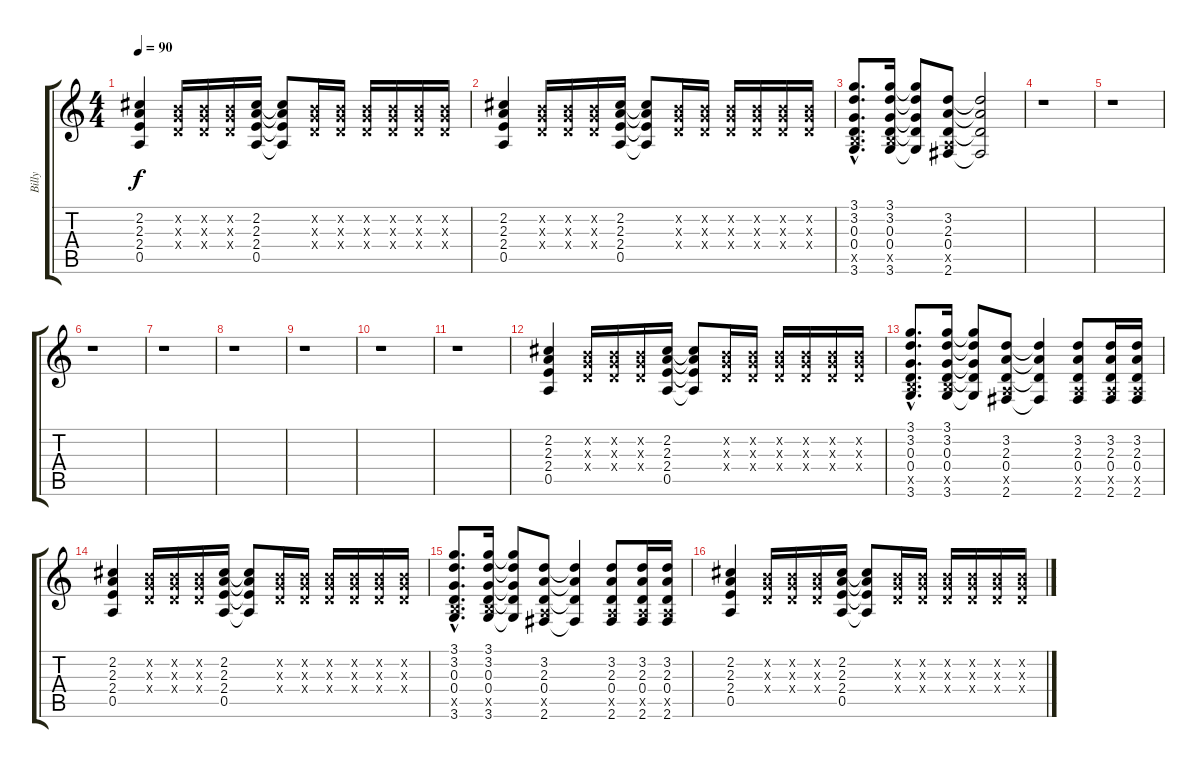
\track ("Billy" "Billy") {instrument distortionguitar}
\staff {score tabs}
\tuning (E4 B3 G3 D3 A2 E2) {hide}
\ts (4 4)
\tempo 90
\clef g2
\ks c
(2.2 2.3 2.4 0.5).4{dy f} (0.2{x} 0.3{x} 0.4{x}).16 (0.2{x} 0.3{x} 0.4{x}).16 (0.2{x} 0.3{x} 0.4{x}).16 (2.2 2.3 2.4 0.5).16 (2.2{t} 2.3{t} 2.4{t} 0.5{t}).8 (0.2{x} 0.3{x} 0.4{x}).16 (0.2{x} 0.3{x} 0.4{x}).16 (0.2{x} 0.3{x} 0.4{x}).16 (0.2{x} 0.3{x} 0.4{x}).16 (0.2{x} 0.3{x} 0.4{x}).16 (0.2{x} 0.3{x} 0.4{x}).16 |
(2.2 2.3 2.4 0.5).4 (0.2{x} 0.3{x} 0.4{x}).16 (0.2{x} 0.3{x} 0.4{x}).16 (0.2{x} 0.3{x} 0.4{x}).16 (2.2 2.3 2.4 0.5).16 (2.2{t} 2.3{t} 2.4{t} 0.5{t}).8 (0.2{x} 0.3{x} 0.4{x}).16 (0.2{x} 0.3{x} 0.4{x}).16 (0.2{x} 0.3{x} 0.4{x}).16 (0.2{x} 0.3{x} 0.4{x}).16 (0.2{x} 0.3{x} 0.4{x}).16 (0.2{x} 0.3{x} 0.4{x}).16 |
(3.1{hac} 3.2{hac} 0.3{hac} 0.4{hac} 2.5{hac x} 3.6{hac}).8{d} (3.1 3.2 0.3 0.4 2.5{x} 3.6).16 (3.1{t} 3.2{t} 0.3{t} 0.4{t} 3.6{t}).8 (3.2 2.3 0.4 0.5{x} 2.6).8 (3.2{t} 2.3{t} 0.4{t} 2.6{t}).2 |
r.1 |
r.1 |
r.1 |
r.1 |
r.1 |
r.1 |
r.1 |
r.1 |
(2.2 2.3 2.4 0.5).4 (0.2{x} 0.3{x} 0.4{x}).16 (0.2{x} 0.3{x} 0.4{x}).16 (0.2{x} 0.3{x} 0.4{x}).16 (2.2 2.3 2.4 0.5).16 (2.2{t} 2.3{t} 2.4{t} 0.5{t}).8 (0.2{x} 0.3{x} 0.4{x}).16 (0.2{x} 0.3{x} 0.4{x}).16 (0.2{x} 0.3{x} 0.4{x}).16 (0.2{x} 0.3{x} 0.4{x}).16 (0.2{x} 0.3{x} 0.4{x}).16 (0.2{x} 0.3{x} 0.4{x}).16 |
(3.1{hac} 3.2{hac} 0.3{hac} 0.4{hac} 2.5{hac x} 3.6{hac}).8{d} (3.1 3.2 0.3 0.4 2.5{x} 3.6).16 (3.1{t} 3.2{t} 0.3{t} 0.4{t} 3.6{t}).8 (3.2 2.3 0.4 0.5{x} 2.6).8 (3.2{t} 2.3{t} 0.4{t} 2.6{t}).4 (3.2 2.3 0.4 0.5{x} 2.6).8 (3.2 2.3 0.4 0.5{x} 2.6).16 (3.2 2.3 0.4 0.5{x} 2.6).16 |
(2.2 2.3 2.4 0.5).4 (0.2{x} 0.3{x} 0.4{x}).16 (0.2{x} 0.3{x} 0.4{x}).16 (0.2{x} 0.3{x} 0.4{x}).16 (2.2 2.3 2.4 0.5).16 (2.2{t} 2.3{t} 2.4{t} 0.5{t}).8 (0.2{x} 0.3{x} 0.4{x}).16 (0.2{x} 0.3{x} 0.4{x}).16 (0.2{x} 0.3{x} 0.4{x}).16 (0.2{x} 0.3{x} 0.4{x}).16 (0.2{x} 0.3{x} 0.4{x}).16 (0.2{x} 0.3{x} 0.4{x}).16 |
(3.1{hac} 3.2{hac} 0.3{hac} 0.4{hac} 2.5{hac x} 3.6{hac}).8{d} (3.1 3.2 0.3 0.4 2.5{x} 3.6).16 (3.1{t} 3.2{t} 0.3{t} 0.4{t} 3.6{t}).8 (3.2 2.3 0.4 0.5{x} 2.6).8 (3.2{t} 2.3{t} 0.4{t} 2.6{t}).4 (3.2 2.3 0.4 0.5{x} 2.6).8 (3.2 2.3 0.4 0.5{x} 2.6).16 (3.2 2.3 0.4 0.5{x} 2.6).16 |
(2.2 2.3 2.4 0.5).4 (0.2{x} 0.3{x} 0.4{x}).16 (0.2{x} 0.3{x} 0.4{x}).16 (0.2{x} 0.3{x} 0.4{x}).16 (2.2 2.3 2.4 0.5).16 (2.2{t} 2.3{t} 2.4{t} 0.5{t}).8 (0.2{x} 0.3{x} 0.4{x}).16 (0.2{x} 0.3{x} 0.4{x}).16 (0.2{x} 0.3{x} 0.4{x}).16 (0.2{x} 0.3{x} 0.4{x}).16 (0.2{x} 0.3{x} 0.4{x}).16 (0.2{x} 0.3{x} 0.4{x}).16
